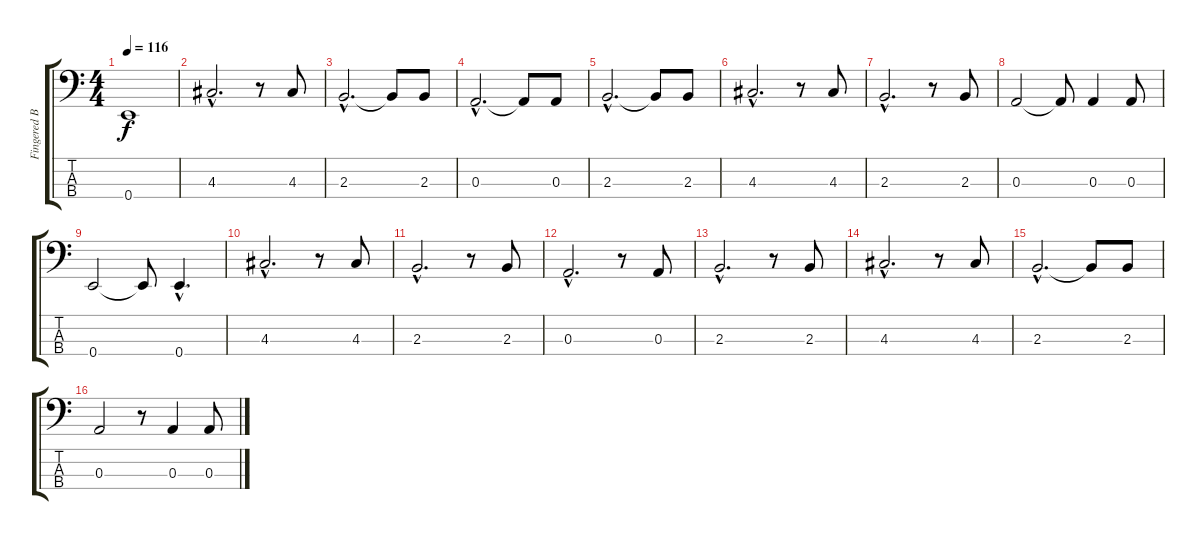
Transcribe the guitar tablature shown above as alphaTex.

\track ("Fingered Bass" "Fingered B") {instrument electricbassfinger}
\staff {score tabs}
\tuning (G2 D2 A1 E1) {hide}
\ts (4 4)
\tempo 116
\clef f4
\ks c
0.4.1{dy f} |
4.3{hac}.2{d} r.8 4.3.8 |
2.3{hac}.2{d} 2.3{t}.8 2.3.8 |
0.3{hac}.2{d} 0.3{t}.8 0.3.8 |
2.3{hac}.2{d} 2.3{t}.8 2.3.8 |
4.3{hac}.2{d} r.8 4.3.8 |
2.3{hac}.2{d} r.8 2.3.8 |
0.3.2 0.3{t}.8 0.3.4 0.3.8 |
0.4.2 0.4{t}.8 0.4{hac}.4{d} |
4.3{hac}.2{d} r.8 4.3.8 |
2.3{hac}.2{d} r.8 2.3.8 |
0.3{hac}.2{d} r.8 0.3.8 |
2.3{hac}.2{d} r.8 2.3.8 |
4.3{hac}.2{d} r.8 4.3.8 |
2.3{hac}.2{d} 2.3{t}.8 2.3.8 |
0.3.2 r.8 0.3.4 0.3.8
